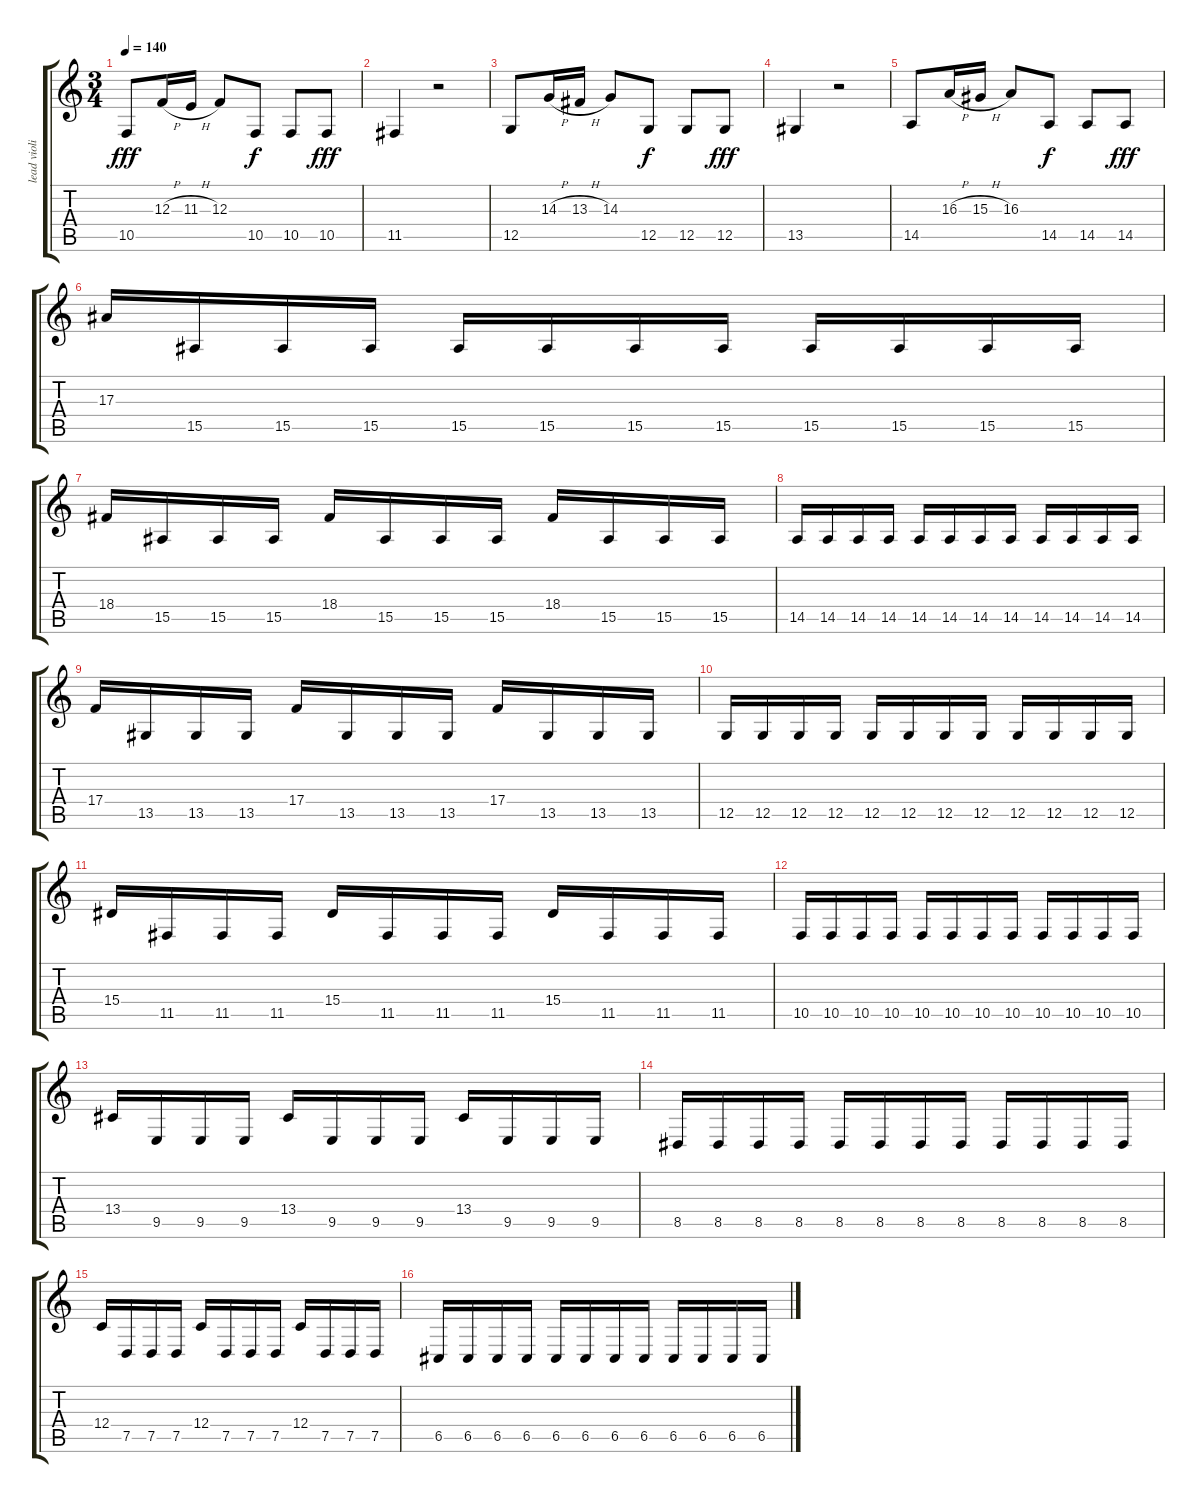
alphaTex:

\track ("lead violin" "lead violi") {instrument stringensemble1}
\staff {score tabs}
\tuning (D4 A3 F3 C3 G2 C2) {hide}
\ts (3 4)
\tempo 140
\clef g2
\ks c
10.5.8{dy fff} 12.3{h}.16 11.3{h}.16 12.3.8 10.5.8{dy f} 10.5.8 10.5.8{dy fff} |
11.5.4 r.2 |
12.5.8 14.3{h}.16 13.3{h}.16 14.3.8 12.5.8{dy f} 12.5.8 12.5.8{dy fff} |
13.5.4 r.2 |
14.5.8 16.3{h}.16 15.3{h}.16 16.3.8 14.5.8{dy f} 14.5.8 14.5.8{dy fff} |
17.3.16 15.5.16 15.5.16 15.5.16 15.5.16 15.5.16 15.5.16 15.5.16 15.5.16 15.5.16 15.5.16 15.5.16 |
18.4.16 15.5.16 15.5.16 15.5.16 18.4.16 15.5.16 15.5.16 15.5.16 18.4.16 15.5.16 15.5.16 15.5.16 |
14.5.16 14.5.16 14.5.16 14.5.16 14.5.16 14.5.16 14.5.16 14.5.16 14.5.16 14.5.16 14.5.16 14.5.16 |
17.4.16 13.5.16 13.5.16 13.5.16 17.4.16 13.5.16 13.5.16 13.5.16 17.4.16 13.5.16 13.5.16 13.5.16 |
12.5.16 12.5.16 12.5.16 12.5.16 12.5.16 12.5.16 12.5.16 12.5.16 12.5.16 12.5.16 12.5.16 12.5.16 |
15.4.16 11.5.16 11.5.16 11.5.16 15.4.16 11.5.16 11.5.16 11.5.16 15.4.16 11.5.16 11.5.16 11.5.16 |
10.5.16 10.5.16 10.5.16 10.5.16 10.5.16 10.5.16 10.5.16 10.5.16 10.5.16 10.5.16 10.5.16 10.5.16 |
13.4.16 9.5.16 9.5.16 9.5.16 13.4.16 9.5.16 9.5.16 9.5.16 13.4.16 9.5.16 9.5.16 9.5.16 |
8.5.16 8.5.16 8.5.16 8.5.16 8.5.16 8.5.16 8.5.16 8.5.16 8.5.16 8.5.16 8.5.16 8.5.16 |
12.4.16 7.5.16 7.5.16 7.5.16 12.4.16 7.5.16 7.5.16 7.5.16 12.4.16 7.5.16 7.5.16 7.5.16 |
6.5.16 6.5.16 6.5.16 6.5.16 6.5.16 6.5.16 6.5.16 6.5.16 6.5.16 6.5.16 6.5.16 6.5.16
